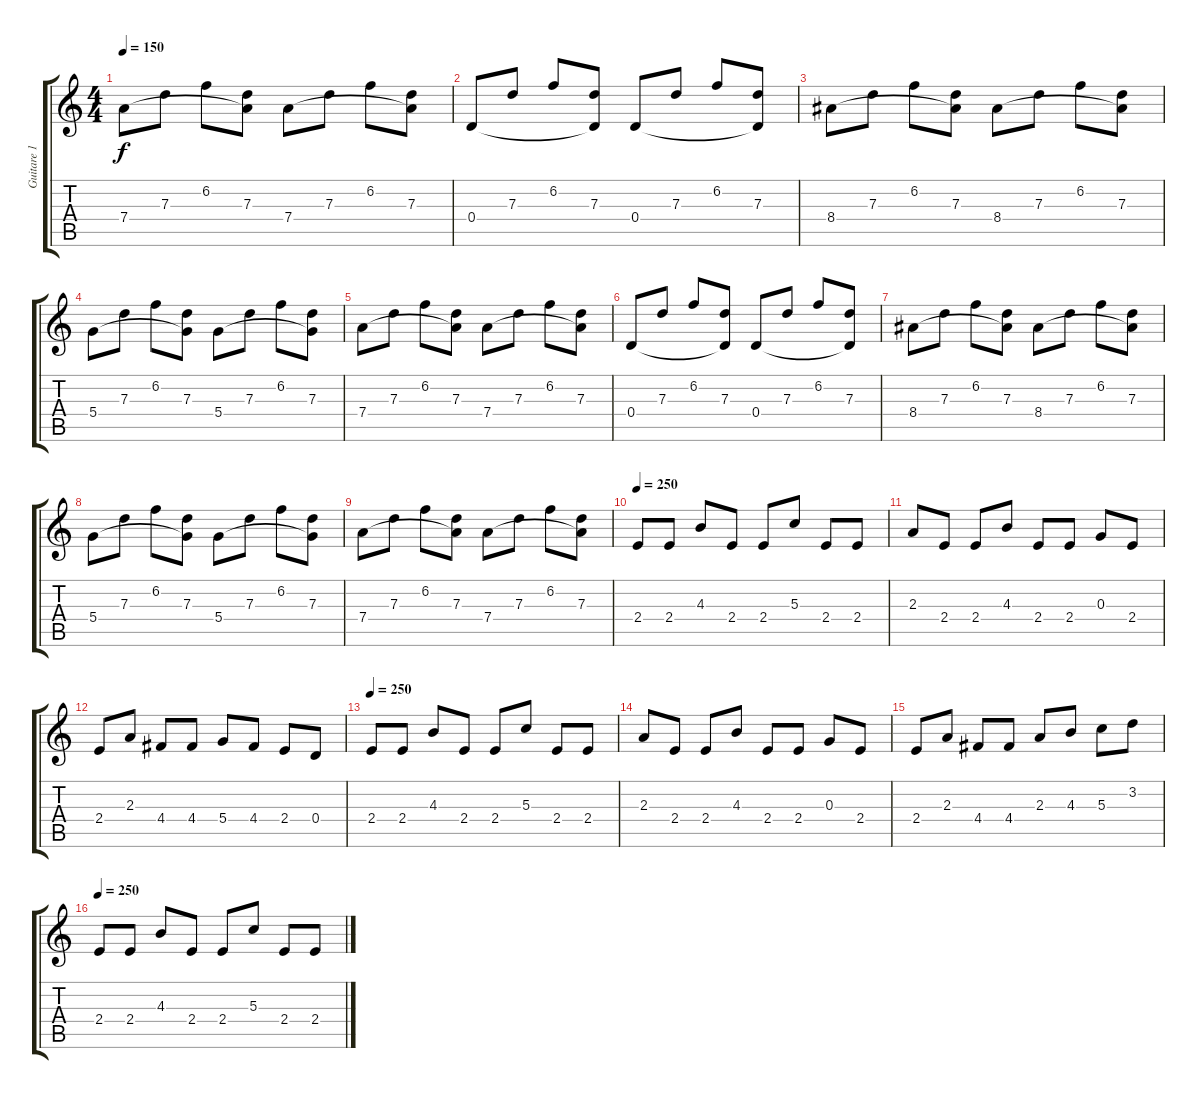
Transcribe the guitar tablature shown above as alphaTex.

\track ("Guitare 1" "Guitare 1") {instrument distortionguitar}
\staff {score tabs}
\tuning (E4 B3 G3 D3 A2 E2) {hide}
\ts (4 4)
\tempo 150
\clef g2
\ks c
7.4.8{dy f} 7.3.8 6.2.8 (7.3 7.4{t}).8 7.4.8 7.3.8 6.2.8 (7.3 7.4{t}).8 |
0.4.8 7.3.8 6.2.8 (7.3 0.4{t}).8 0.4.8 7.3.8 6.2.8 (7.3 0.4{t}).8 |
8.4.8 7.3.8 6.2.8 (7.3 8.4{t}).8 8.4.8 7.3.8 6.2.8 (7.3 8.4{t}).8 |
5.4.8 7.3.8 6.2.8 (7.3 5.4{t}).8 5.4.8 7.3.8 6.2.8 (7.3 5.4{t}).8 |
7.4.8 7.3.8 6.2.8 (7.3 7.4{t}).8 7.4.8 7.3.8 6.2.8 (7.3 7.4{t}).8 |
0.4.8 7.3.8 6.2.8 (7.3 0.4{t}).8 0.4.8 7.3.8 6.2.8 (7.3 0.4{t}).8 |
8.4.8 7.3.8 6.2.8 (7.3 8.4{t}).8 8.4.8 7.3.8 6.2.8 (7.3 8.4{t}).8 |
5.4.8 7.3.8 6.2.8 (7.3 5.4{t}).8 5.4.8 7.3.8 6.2.8 (7.3 5.4{t}).8 |
7.4.8 7.3.8 6.2.8 (7.3 7.4{t}).8 7.4.8 7.3.8 6.2.8 (7.3 7.4{t}).8 |
\tempo 250
2.4.8 2.4.8 4.3.8 2.4.8 2.4.8 5.3.8 2.4.8 2.4.8 |
2.3.8 2.4.8 2.4.8 4.3.8 2.4.8 2.4.8 0.3.8 2.4.8 |
2.4.8 2.3.8 4.4.8 4.4.8 5.4.8 4.4.8 2.4.8 0.4.8 |
\tempo 250
2.4.8 2.4.8 4.3.8 2.4.8 2.4.8 5.3.8 2.4.8 2.4.8 |
2.3.8 2.4.8 2.4.8 4.3.8 2.4.8 2.4.8 0.3.8 2.4.8 |
2.4.8 2.3.8 4.4.8 4.4.8 2.3.8 4.3.8 5.3.8 3.2.8 |
\tempo 250
2.4.8 2.4.8 4.3.8 2.4.8 2.4.8 5.3.8 2.4.8 2.4.8
